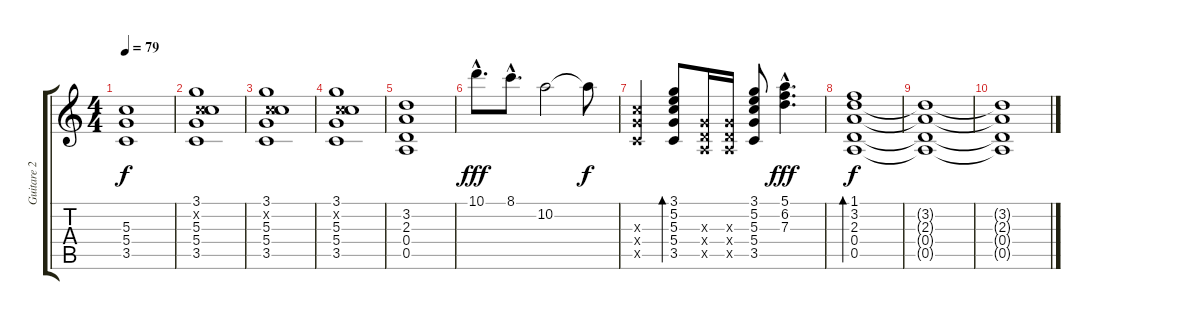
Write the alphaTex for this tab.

\track ("Guitare 2" "Guitare 2") {instrument acousticguitarnylon}
\staff {score tabs}
\tuning (E4 B3 G3 D3 A2 E2) {hide}
\ts (4 4)
\tempo 79
\clef g2
\ks c
(5.3 5.4 3.5).1{dy f} |
(3.1 1.2{x} 5.3 5.4 3.5).1 |
(3.1 1.2{x} 5.3 5.4 3.5).1 |
(3.1 1.2{x} 5.3 5.4 3.5).1 |
(3.2 2.3 0.4 0.5).1 |
10.1{hac}.8{d dy fff} 8.1{hac}.8{d} 10.2.2 10.2{t}.8{dy f} |
(5.3{x} 5.4{x} 3.5{x}).4 (3.1 5.2 5.3 5.4 3.5).8{bd 120} (0.3{x} 0.4{x} 0.5{x}).16 (0.3{x} 0.4{x} 0.5{x}).16 (3.1 5.2 5.3 5.4 3.5).8 (5.1{hac} 6.2{hac} 7.3{hac}).4{d dy fff} |
(1.1 3.2 2.3 0.4 0.5).1{bd 120 dy f} |
(3.2{t} 2.3{t} 0.4{t} 0.5{t}).1 |
(3.2{t} 2.3{t} 0.4{t} 0.5{t}).1
